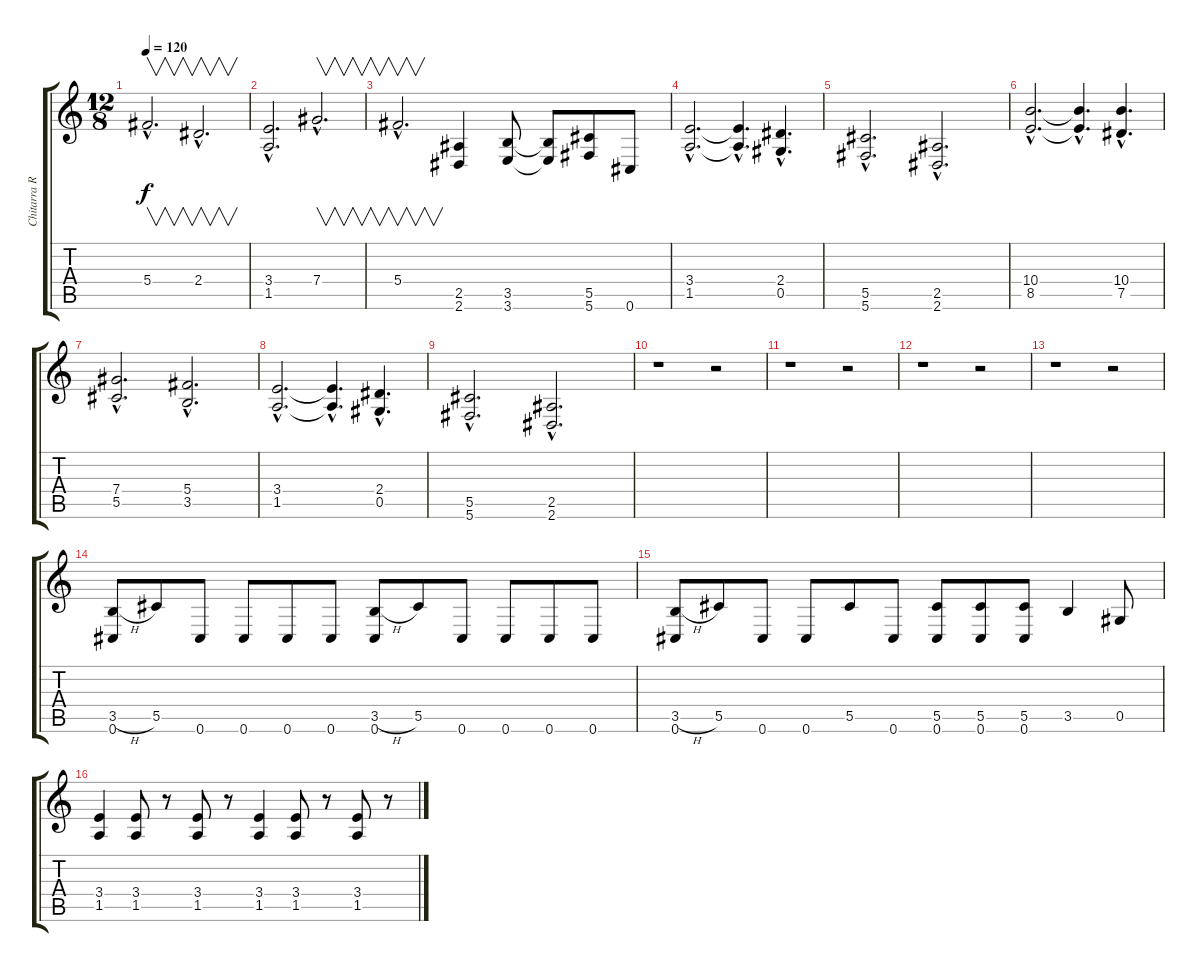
\track ("Chitarra Ritmica" "Chitarra R") {instrument distortionguitar}
\staff {score tabs}
\tuning (Eb4 Bb3 Gb3 Db3 Ab2 Db2) {hide}
\ts (12 8)
\tempo 120
\clef g2
\ks c
5.4{hac}.2{v d dy f} 2.4{hac}.2{v d} |
(3.4{hac} 1.5{hac}).2{d} 7.4{hac}.2{v d} |
5.4{hac}.2{v d} (2.5 2.6).4 (3.5 3.6).8 (3.5{t} 3.6{t}).8 (5.5 5.6).8 0.6.8 |
(3.4{hac} 1.5{hac}).2{d} (3.4{hac t} 1.5{hac t}).4{d} (2.4{hac} 0.5{hac}).4{d} |
(5.5{hac} 5.6{hac}).2{d} (2.5{hac} 2.6{hac}).2{d} |
(10.4{hac} 8.5{hac}).2{d} (10.4{hac t} 8.5{hac t}).4{d} (10.4{hac} 7.5{hac}).4{d} |
(7.4{hac} 5.5{hac}).2{d} (5.4{hac} 3.5{hac}).2{d} |
(3.4{hac} 1.5{hac}).2{d} (3.4{hac t} 1.5{hac t}).4{d} (2.4{hac} 0.5{hac}).4{d} |
(5.5{hac} 5.6{hac}).2{d} (2.5{hac} 2.6{hac}).2{d} |
r.1 r.2 |
r.1 r.2 |
r.1 r.2 |
r.1 r.2 |
(3.5{h} 0.6).8 5.5.8 0.6.8 0.6.8 0.6.8 0.6.8 (3.5{h} 0.6).8 5.5.8 0.6.8 0.6.8 0.6.8 0.6.8 |
(3.5{h} 0.6).8 5.5.8 0.6.8 0.6.8 5.5.8 0.6.8 (5.5 0.6).8 (5.5 0.6).8 (5.5 0.6).8 3.5.4 0.5.8 |
(3.4 1.5).4 (3.4 1.5).8 r.8 (3.4 1.5).8 r.8 (3.4 1.5).4 (3.4 1.5).8 r.8 (3.4 1.5).8 r.8
